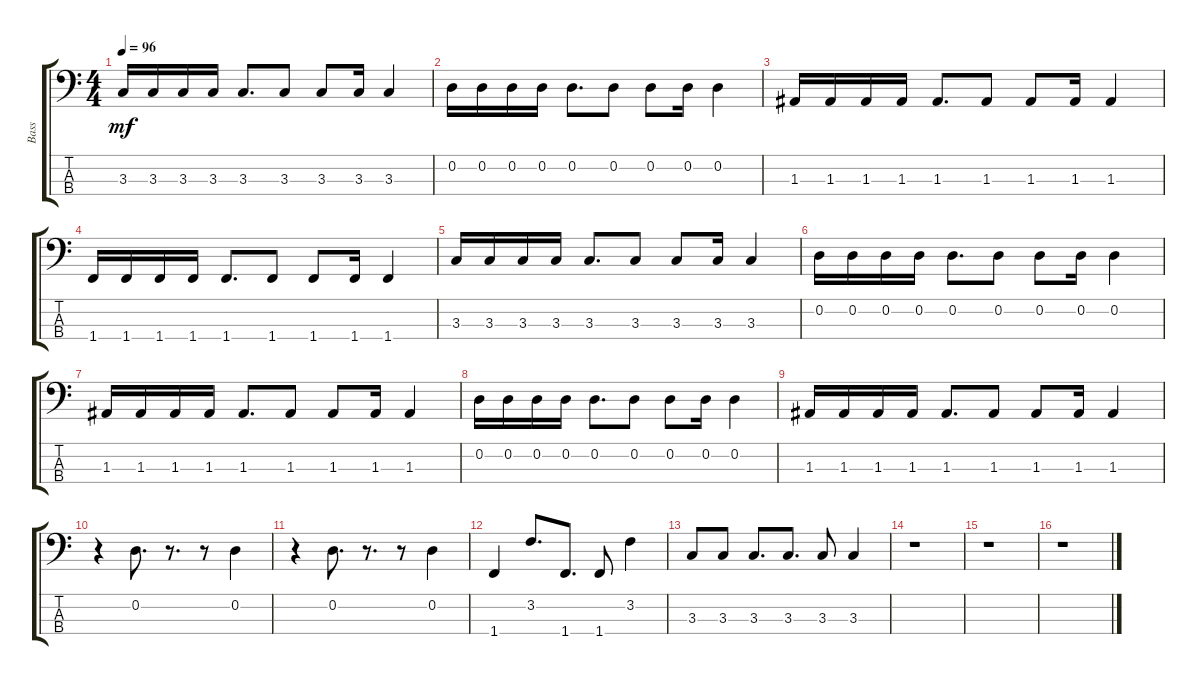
\track ("Bass" "Bass") {instrument electricbassfinger}
\staff {score tabs}
\tuning (G2 D2 A1 E1) {hide}
\ts (4 4)
\tempo 96
\clef f4
\ks c
3.3.16{dy mf} 3.3.16 3.3.16 3.3.16 3.3.8{d} 3.3.8 3.3.8 3.3.16 3.3.4 |
0.2.16 0.2.16 0.2.16 0.2.16 0.2.8{d} 0.2.8 0.2.8 0.2.16 0.2.4 |
1.3.16 1.3.16 1.3.16 1.3.16 1.3.8{d} 1.3.8 1.3.8 1.3.16 1.3.4 |
1.4.16 1.4.16 1.4.16 1.4.16 1.4.8{d} 1.4.8 1.4.8 1.4.16 1.4.4 |
3.3.16 3.3.16 3.3.16 3.3.16 3.3.8{d} 3.3.8 3.3.8 3.3.16 3.3.4 |
0.2.16 0.2.16 0.2.16 0.2.16 0.2.8{d} 0.2.8 0.2.8 0.2.16 0.2.4 |
1.3.16 1.3.16 1.3.16 1.3.16 1.3.8{d} 1.3.8 1.3.8 1.3.16 1.3.4 |
0.2.16 0.2.16 0.2.16 0.2.16 0.2.8{d} 0.2.8 0.2.8 0.2.16 0.2.4 |
1.3.16 1.3.16 1.3.16 1.3.16 1.3.8{d} 1.3.8 1.3.8 1.3.16 1.3.4 |
r.4 0.2.8{d} r.8{d} r.8 0.2.4 |
r.4 0.2.8{d} r.8{d} r.8 0.2.4 |
1.4.4 3.2.8{d} 1.4.8{d} 1.4.8 3.2.4 |
3.3.8 3.3.8 3.3.8{d} 3.3.8{d} 3.3.8 3.3.4 |
r.1 |
r.1 |
r.1
